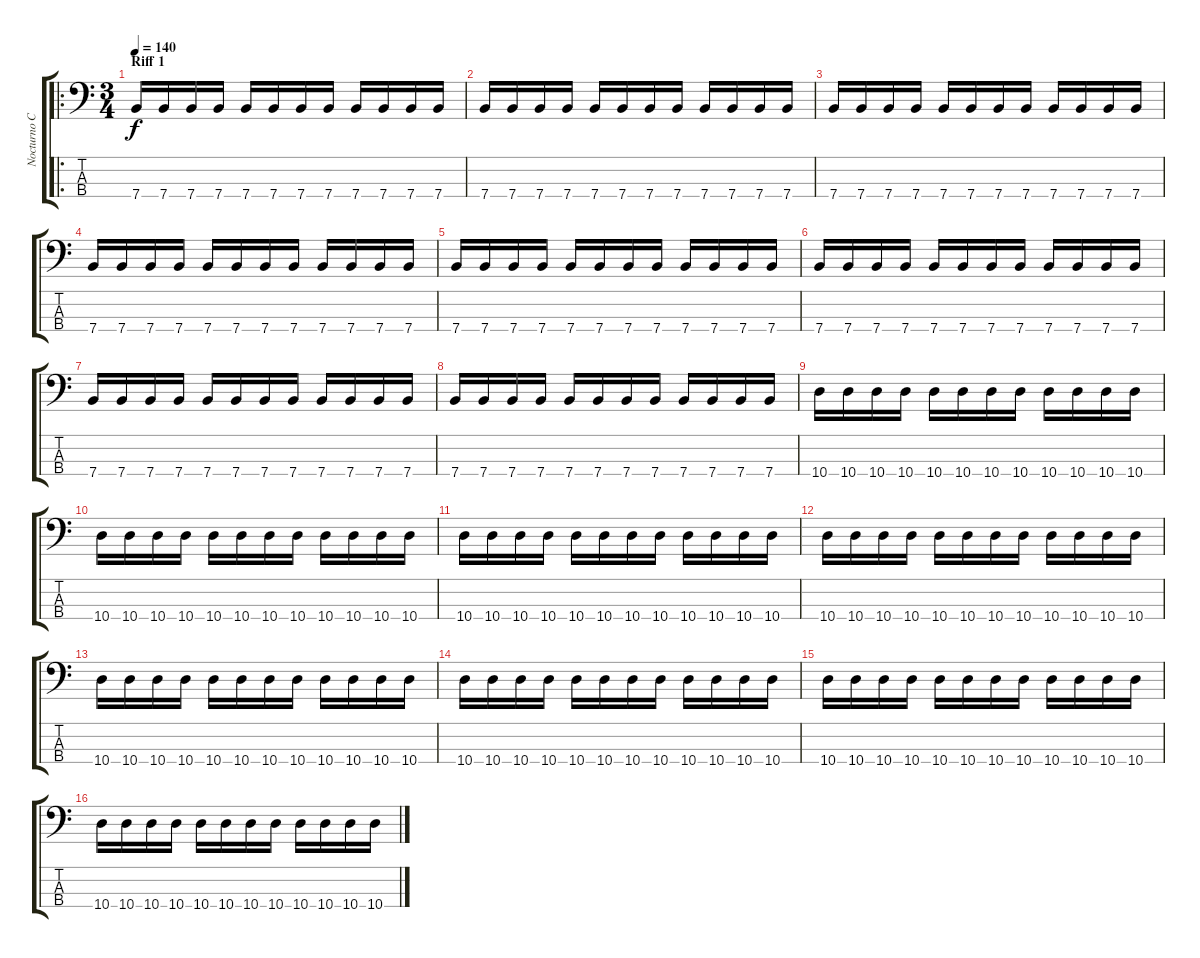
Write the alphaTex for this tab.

\track ("Nocturno Culto" "Nocturno C") {instrument synthbass2}
\staff {score tabs}
\tuning (G2 D2 A1 E1) {hide}
\ro
\ts (3 4)
\section ("" "Riff 1")
\tempo 140
\clef f4
\ks c
7.4.16{dy f instrument synthbass2} 7.4.16 7.4.16 7.4.16 7.4.16 7.4.16 7.4.16 7.4.16 7.4.16 7.4.16 7.4.16 7.4.16 |
7.4.16 7.4.16 7.4.16 7.4.16 7.4.16 7.4.16 7.4.16 7.4.16 7.4.16 7.4.16 7.4.16 7.4.16 |
7.4.16 7.4.16 7.4.16 7.4.16 7.4.16 7.4.16 7.4.16 7.4.16 7.4.16 7.4.16 7.4.16 7.4.16 |
7.4.16 7.4.16 7.4.16 7.4.16 7.4.16 7.4.16 7.4.16 7.4.16 7.4.16 7.4.16 7.4.16 7.4.16 |
7.4.16 7.4.16 7.4.16 7.4.16 7.4.16 7.4.16 7.4.16 7.4.16 7.4.16 7.4.16 7.4.16 7.4.16 |
7.4.16 7.4.16 7.4.16 7.4.16 7.4.16 7.4.16 7.4.16 7.4.16 7.4.16 7.4.16 7.4.16 7.4.16 |
7.4.16 7.4.16 7.4.16 7.4.16 7.4.16 7.4.16 7.4.16 7.4.16 7.4.16 7.4.16 7.4.16 7.4.16 |
7.4.16 7.4.16 7.4.16 7.4.16 7.4.16 7.4.16 7.4.16 7.4.16 7.4.16 7.4.16 7.4.16 7.4.16 |
10.4.16 10.4.16 10.4.16 10.4.16 10.4.16 10.4.16 10.4.16 10.4.16 10.4.16 10.4.16 10.4.16 10.4.16 |
10.4.16 10.4.16 10.4.16 10.4.16 10.4.16 10.4.16 10.4.16 10.4.16 10.4.16 10.4.16 10.4.16 10.4.16 |
10.4.16 10.4.16 10.4.16 10.4.16 10.4.16 10.4.16 10.4.16 10.4.16 10.4.16 10.4.16 10.4.16 10.4.16 |
10.4.16 10.4.16 10.4.16 10.4.16 10.4.16 10.4.16 10.4.16 10.4.16 10.4.16 10.4.16 10.4.16 10.4.16 |
10.4.16 10.4.16 10.4.16 10.4.16 10.4.16 10.4.16 10.4.16 10.4.16 10.4.16 10.4.16 10.4.16 10.4.16 |
10.4.16 10.4.16 10.4.16 10.4.16 10.4.16 10.4.16 10.4.16 10.4.16 10.4.16 10.4.16 10.4.16 10.4.16 |
10.4.16 10.4.16 10.4.16 10.4.16 10.4.16 10.4.16 10.4.16 10.4.16 10.4.16 10.4.16 10.4.16 10.4.16 |
10.4.16 10.4.16 10.4.16 10.4.16 10.4.16 10.4.16 10.4.16 10.4.16 10.4.16 10.4.16 10.4.16 10.4.16
